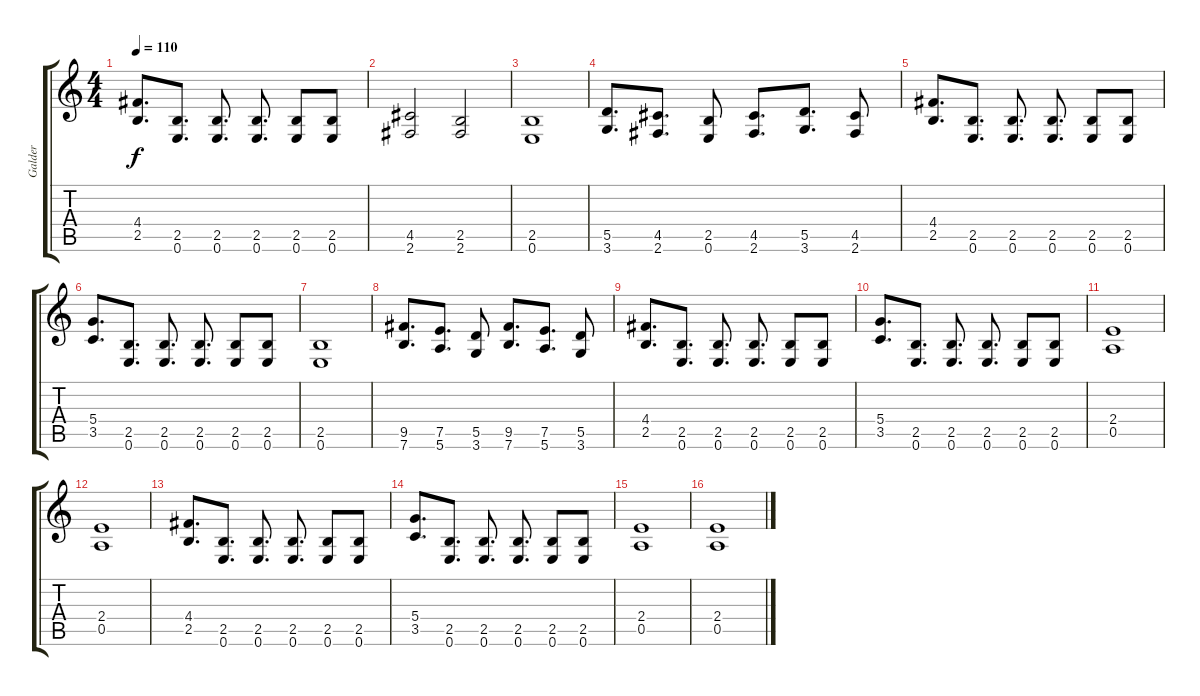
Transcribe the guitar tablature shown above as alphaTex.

\track ("Galder" "Galder") {instrument distortionguitar}
\staff {score tabs}
\tuning (E4 B3 G3 D3 A2 E2) {hide}
\ts (4 4)
\tempo 110
\clef g2
\ks c
(4.4 2.5).8{d dy f} (2.5 0.6).8{d} (2.5 0.6).8{d} (2.5 0.6).8{d} (2.5 0.6).8 (2.5 0.6).8 |
(4.5 2.6).2 (2.5 2.6).2 |
(2.5 0.6).1 |
(5.5 3.6).8{d} (4.5 2.6).8{d} (2.5 0.6).8 (4.5 2.6).8{d} (5.5 3.6).8{d} (4.5 2.6).8 |
(4.4 2.5).8{d} (2.5 0.6).8{d} (2.5 0.6).8{d} (2.5 0.6).8{d} (2.5 0.6).8 (2.5 0.6).8 |
(5.4 3.5).8{d} (2.5 0.6).8{d} (2.5 0.6).8{d} (2.5 0.6).8{d} (2.5 0.6).8 (2.5 0.6).8 |
(2.5 0.6).1 |
(9.5 7.6).8{d} (7.5 5.6).8{d} (5.5 3.6).8 (9.5 7.6).8{d} (7.5 5.6).8{d} (5.5 3.6).8 |
(4.4 2.5).8{d} (2.5 0.6).8{d} (2.5 0.6).8{d} (2.5 0.6).8{d} (2.5 0.6).8 (2.5 0.6).8 |
(5.4 3.5).8{d} (2.5 0.6).8{d} (2.5 0.6).8{d} (2.5 0.6).8{d} (2.5 0.6).8 (2.5 0.6).8 |
(2.4 0.5).1 |
(2.4 0.5).1 |
(4.4 2.5).8{d} (2.5 0.6).8{d} (2.5 0.6).8{d} (2.5 0.6).8{d} (2.5 0.6).8 (2.5 0.6).8 |
(5.4 3.5).8{d} (2.5 0.6).8{d} (2.5 0.6).8{d} (2.5 0.6).8{d} (2.5 0.6).8 (2.5 0.6).8 |
(2.4 0.5).1 |
(2.4 0.5).1
